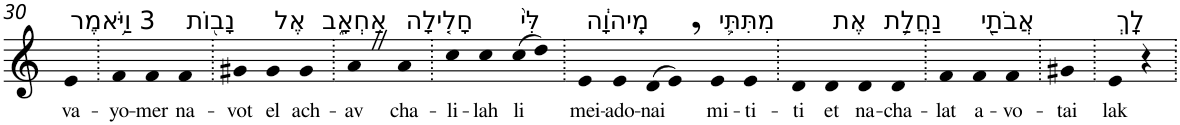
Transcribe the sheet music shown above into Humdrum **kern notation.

**kern	**text
*part1	*part1
*staff1	*staff1
*I"Piano	*
*I'Pno	*
!!LO:PB:g=z
*clefG2	*
*k[]	*
=30	=30
!LO:TX:a:t=3 וַיֹּ֥אמֶר	!
!	!LO:LY:b
4e	va-
=31.	=31.
!	!LO:LY:b
4f	-yo-
!	!LO:LY:b
4f	-mer
!LO:TX:a:t=נָב֖וֹת	!
!	!LO:LY:b
4f	na-
=32.	=32.
!	!LO:LY:b
4g#X	-vot
!LO:TX:a:t=אֶל	!
!	!LO:LY:b
4g#	el
!LO:TX:a:t=אַחְאָ֑ב	!
!	!LO:LY:b
4g#	ach-
=33.	=33.
!	!LO:LY:b
4aZ	-av
!LO:TX:a:t=חָלִ֤ילָה	!
!	!LO:LY:b
4a	cha-
=34.	=34.
!	!LO:LY:b
4cc	-li-
!	!LO:LY:b
4cc	-lah
!LO:TX:a:t=לִּי֙	!
!	!LO:LY:b
(>8cc	li
8dd)	.
=35.	=35.
!LO:TX:a:t=מֵֽיהוָ֔ה	!
!	!LO:LY:b
4e	mei-
!	!LO:LY:b
4e	-ado-
!	!LO:LY:b
(>8d	-nai
8e,)	.
!LO:TX:a:t=מִתִּתִּ֛י	!
!	!LO:LY:b
4e	mi-
!	!LO:LY:b
4e	-ti-
=36.	=36.
!	!LO:LY:b
4d	-ti
!LO:TX:a:t=אֶת	!
!	!LO:LY:b
4d	et
!LO:TX:a:t=נַחֲלַ֥ת	!
!	!LO:LY:b
4d	na-
!	!LO:LY:b
4d	-cha-
=37.	=37.
!	!LO:LY:b
4f	-lat
!LO:TX:a:t=אֲבֹתַ֖י	!
!	!LO:LY:b
4f	a-
!	!LO:LY:b
4f	-vo-
=38.	=38.
!	!LO:LY:b
4g#X	-tai
=39.	=39.
!LO:TX:a:t=לָֽךְ	!
!	!LO:LY:b
4e	lak
4r	.
=.	=.
*-	*-
